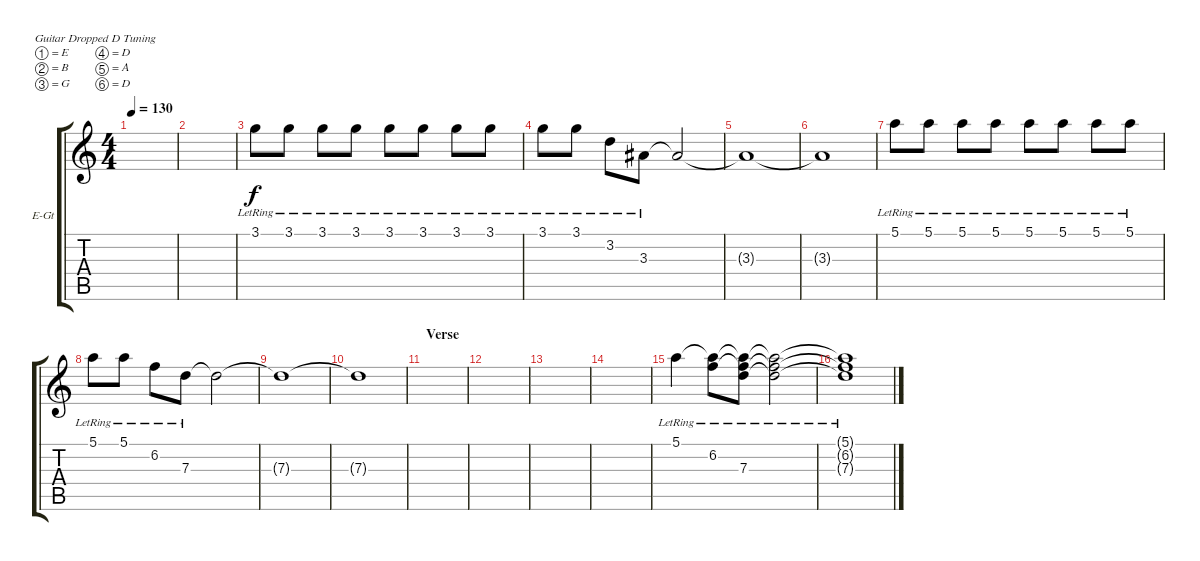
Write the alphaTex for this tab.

\bracketExtendMode groupsimilarinstruments
\firstSystemTrackNameOrientation horizontal
\otherSystemsTrackNameOrientation horizontal
\track ("Electric Guitar 1" "E-Gt") {instrument electricguitarjazz}
\staff {score tabs}
\tuning (E4 B3 G3 D3 A2 D2)
\ts (4 4)
\tempo 130
\clef g2
\ks c
|
|
3.1{lr}.8 3.1{lr}.8 3.1{lr}.8 3.1{lr}.8 3.1{lr}.8 3.1{lr}.8 3.1{lr}.8 3.1{lr}.8 |
3.1{lr}.8 3.1{lr}.8 3.2{lr}.8 3.3{lr}.8 3.3{t}.2 |
3.3{t}.1 |
3.3{t}.1 |
5.1{lr}.8 5.1{lr}.8 5.1{lr}.8 5.1{lr}.8 5.1{lr}.8 5.1{lr}.8 5.1{lr}.8 5.1{lr}.8 |
5.1{lr}.8 5.1{lr}.8 6.2{lr}.8 7.3{lr}.8 7.3{t}.2 |
7.3{t}.1 |
7.3{t}.1 |
\section ("" "Verse")
|
|
|
|
5.1{lr}.4 (6.2{lr} 5.1{lr t}).8 (7.3 6.2{lr t} 5.1{lr t}).8 (7.3{t} 6.2{lr t} 5.1{lr t}).2 |
(6.2{lr t} 5.1{lr t} 7.3{t}).1
